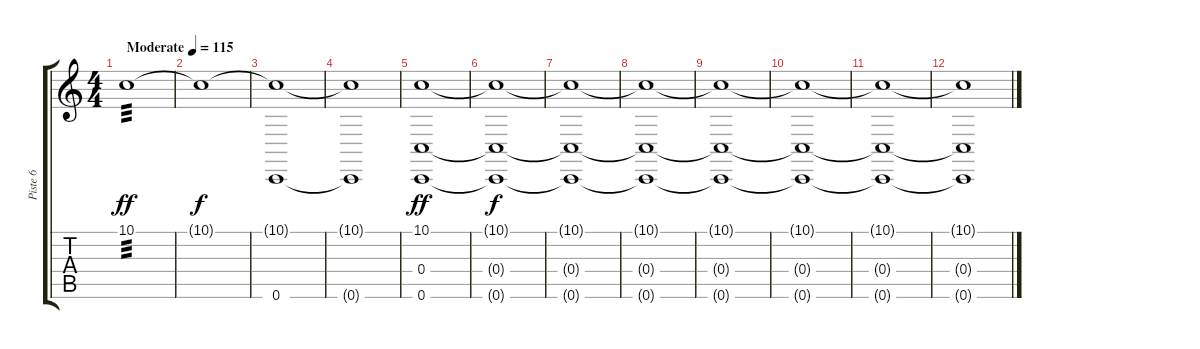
\track ("Piste 6" "Piste 6") {instrument pad8sweep}
\staff {score tabs}
\tuning (D4 A3 F3 C3 G2 C2) {hide}
\ts (4 4)
\tempo (115 "Moderate")
\clef g2
\ks c
10.1.1{tp 3 dy ff instrument pad8sweep} |
10.1{t}.1{dy f} |
(10.1{t} 0.6).1 |
(10.1{t} 0.6{t}).1 |
(10.1 0.4 0.6).1{dy ff} |
(10.1{t} 0.4{t} 0.6{t}).1{dy f} |
(10.1{t} 0.4{t} 0.6{t}).1 |
(10.1{t} 0.4{t} 0.6{t}).1 |
(10.1{t} 0.4{t} 0.6{t}).1 |
(10.1{t} 0.4{t} 0.6{t}).1 |
(10.1{t} 0.4{t} 0.6{t}).1 |
(10.1{t} 0.4{t} 0.6{t}).1
